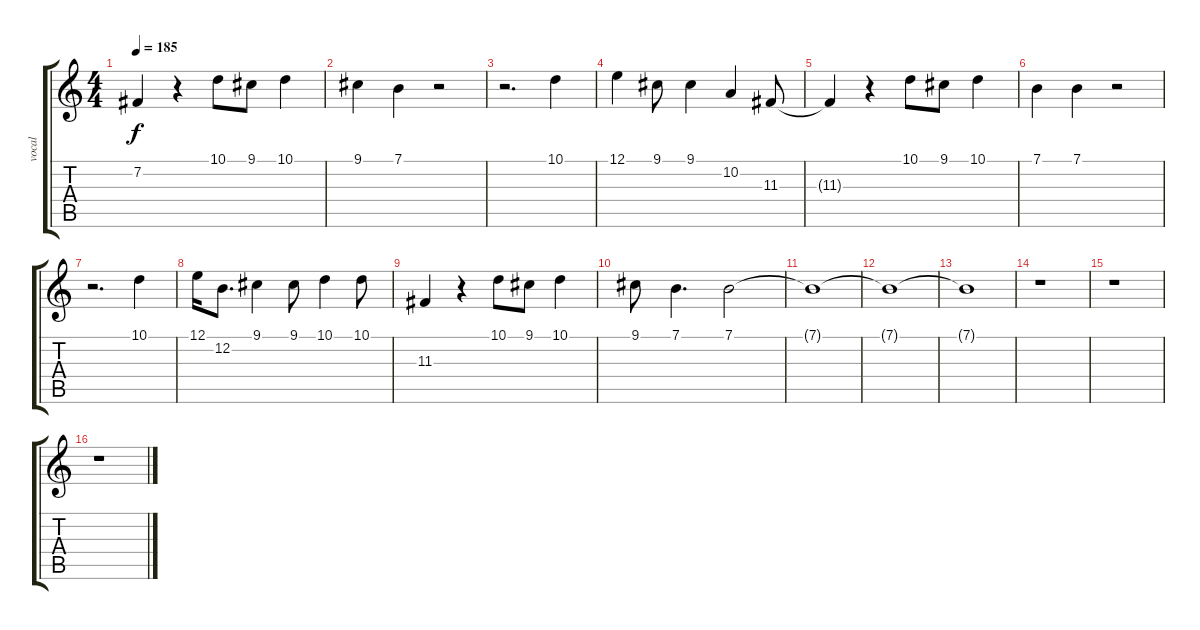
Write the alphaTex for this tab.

\track ("vocal" "vocal") {instrument oboe}
\staff {score tabs}
\tuning (E4 B3 G3 D3 A2 E2) {hide}
\ts (4 4)
\tempo 185
\clef g2
\ks c
7.2{t}.4{dy f} r.4 10.1.8 9.1.8 10.1.4 |
9.1.4 7.1.4 r.2 |
r.2{d} 10.1.4 |
12.1.4 9.1.8 9.1.4 10.2.4 11.3.8 |
11.3{t}.4 r.4 10.1.8 9.1.8 10.1.4 |
7.1.4 7.1.4 r.2 |
r.2{d} 10.1.4 |
12.1.16 12.2.8{d} 9.1.4 9.1.8 10.1.4 10.1.8 |
11.3.4 r.4 10.1.8 9.1.8 10.1.4 |
9.1.8 7.1.4{d} 7.1.2 |
7.1{t}.1 |
7.1{t}.1 |
7.1{t}.1 |
r.1 |
r.1 |
r.1
